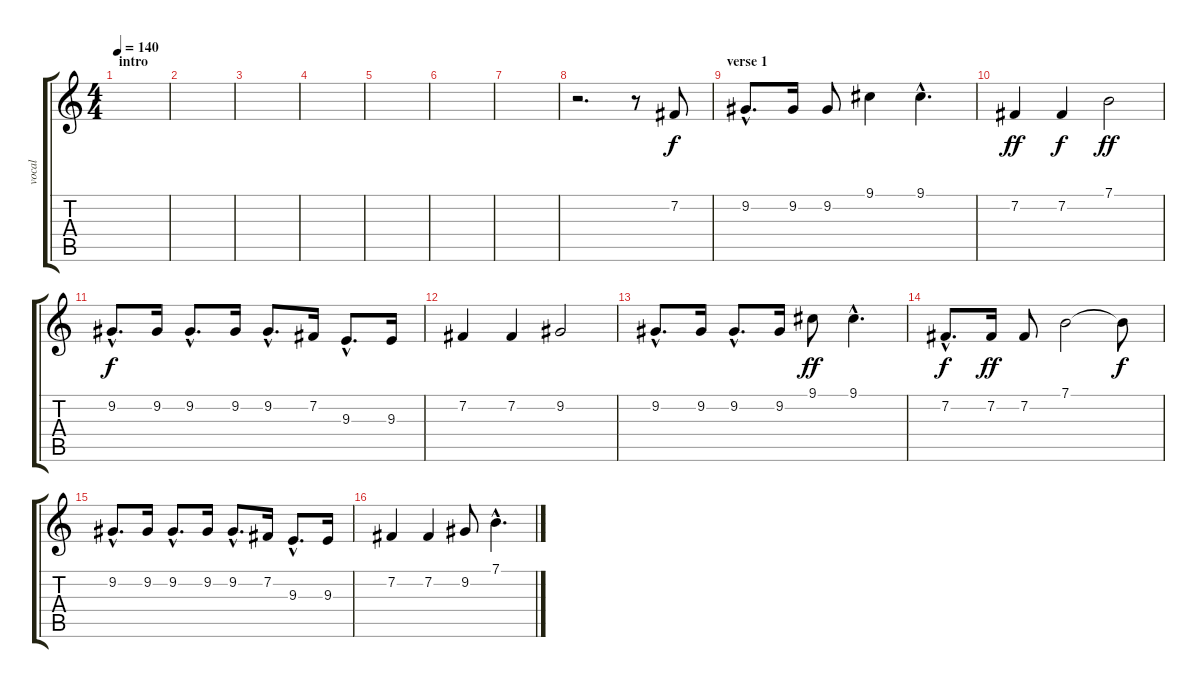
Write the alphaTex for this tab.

\track ("vocal" "vocal") {instrument vibraphone}
\staff {score tabs}
\tuning (E4 B3 G3 D3 A2 E2) {hide}
\ts (4 4)
\section ("" "intro")
\tempo 140
\clef g2
\ks c
|
|
|
|
|
|
|
r.2{d} r.8 7.2.8{lyrics (0 "") lyrics (1 "") lyrics (2 "") lyrics (3 "") lyrics (4 "")} |
\section ("" "verse 1")
9.2{hac}.8{d} 9.2.16 9.2.8 9.1.4 9.1{hac}.4{d} |
7.2.4{dy ff} 7.2.4{dy f} 7.1.2{dy ff} |
9.2{hac}.8{d dy f} 9.2.16 9.2{hac}.8{d} 9.2.16 9.2{hac}.8{d} 7.2.16 9.3{hac}.8{d} 9.3.16 |
7.2.4 7.2.4 9.2.2 |
9.2{hac}.8{d} 9.2.16 9.2{hac}.8{d} 9.2.16 9.1.8{dy ff} 9.1{hac}.4{d} |
7.2{hac}.8{d dy f} 7.2.16{dy ff} 7.2.8 7.1.2 7.1{t}.8{dy f} |
9.2{hac}.8{d} 9.2.16 9.2{hac}.8{d} 9.2.16 9.2{hac}.8{d} 7.2.16 9.3{hac}.8{d} 9.3.16 |
7.2.4 7.2.4 9.2.8 7.1{hac}.4{d}
